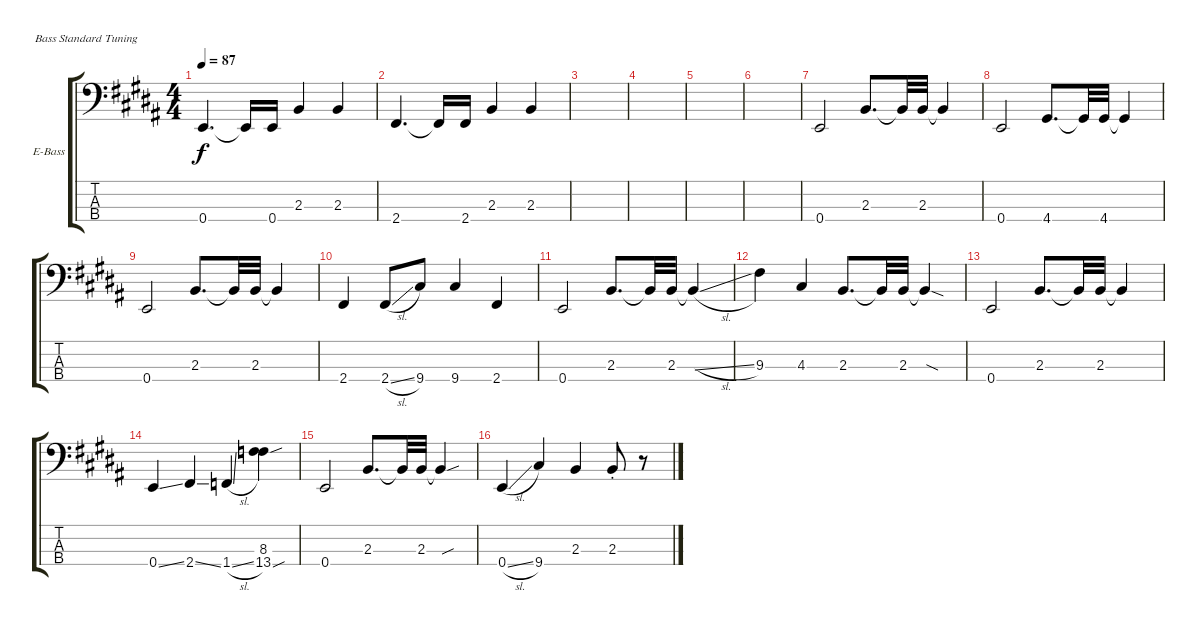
\defaultSystemsLayout 4
\bracketExtendMode groupsimilarinstruments
\firstSystemTrackNameOrientation horizontal
\otherSystemsTrackNameOrientation horizontal
\track ("Electric Bass" "E-Bass") {instrument electricbassfinger}
\staff {score tabs}
\tuning (G2 D2 A1 E1)
\ts (4 4)
\tempo 87
\clef f4
\scale
0.333333
\ks b
0.4.4{d dy f} 0.4{t}.16 0.4.16 2.3.4 2.3.4 |
\scale
0.333333 2.4.4{d} 2.4{t}.16 2.4.16 2.3.4 2.3.4 |
\scale
0.333333 |
\scale
0.333333 |
\scale
0.333333 |
\scale
0.333333 |
\scale
0.333333 0.4.2 2.3.8{d} 2.3{t}.32 2.3.32 2.3{t}.4 |
\scale
0.333333 0.4.2 4.4.8{d} 4.4{t}.32 4.4.32 4.4{t}.4 |
\scale
0.333333 0.4.2 2.3.8{d} 2.3{t}.32 2.3.32 2.3{t}.4 |
\scale
0.333333 2.4.4 2.4{sl}.8 9.4.8 9.4.4 2.4.4 |
\scale
0.333333 0.4.2 2.3.8{d} 2.3{t}.32 2.3.32 2.3{sl t}.4 |
\scale
0.333333 9.3.4 4.3.4 2.3.8{d} 2.3{t}.32 2.3.32 2.3{sod t}.4 |
\scale
0.333333 0.4.2 2.3.8{d} 2.3{t}.32 2.3.32 2.3{t}.4 |
\scale
0.333333 0.4{ss}.4 2.4{ss}.4 1.4{sl}.4 (13.4{sou} 8.3).4 |
\scale
0.333333 0.4.2 2.3.8{d} 2.3{t}.32 2.3.32 2.3{sou t}.4 |
\scale
0.333333 0.4{sl}.4 9.4.4 2.3.4 2.3{st}.8 r.8
